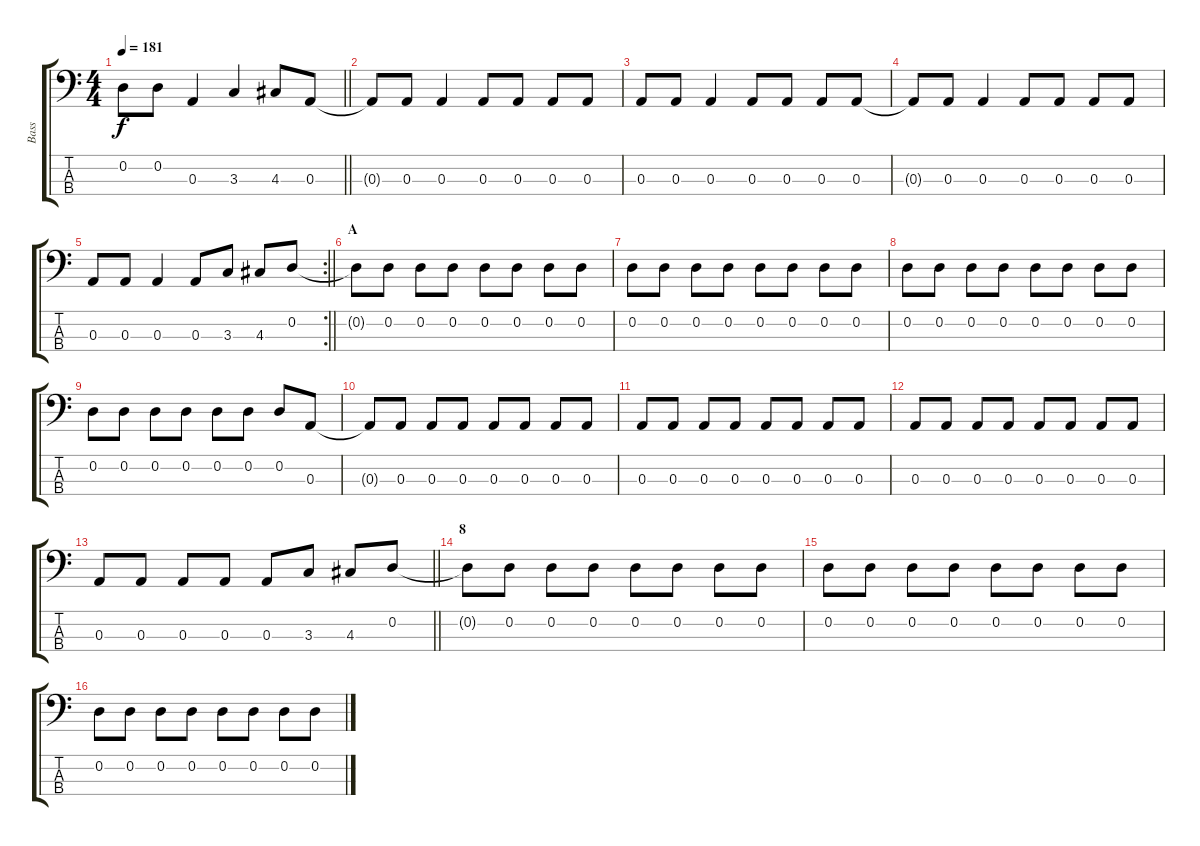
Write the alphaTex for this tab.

\track ("Bass" "Bass") {instrument electricbassfinger}
\staff {score tabs}
\tuning (G2 D2 A1 E1) {hide}
\ts (4 4)
\tempo 181
\clef f4
\barLineRight lightlight
\ks c
0.2{t}.8{dy f} 0.2.8 0.3.4 3.3.4 4.3.8 0.3.8 |
0.3{t}.8 0.3.8 0.3.4 0.3.8 0.3.8 0.3.8 0.3.8 |
0.3.8 0.3.8 0.3.4 0.3.8 0.3.8 0.3.8 0.3.8 |
0.3{t}.8 0.3.8 0.3.4 0.3.8 0.3.8 0.3.8 0.3.8 |
\rc 2
\barLineRight lightlight
0.3.8 0.3.8 0.3.4 0.3.8 3.3.8 4.3.8 0.2.8 |
\section ("" "A")
0.2{t}.8 0.2.8 0.2.8 0.2.8 0.2.8 0.2.8 0.2.8 0.2.8 |
0.2.8 0.2.8 0.2.8 0.2.8 0.2.8 0.2.8 0.2.8 0.2.8 |
0.2.8 0.2.8 0.2.8 0.2.8 0.2.8 0.2.8 0.2.8 0.2.8 |
0.2.8 0.2.8 0.2.8 0.2.8 0.2.8 0.2.8 0.2.8 0.3.8 |
0.3{t}.8 0.3.8 0.3.8 0.3.8 0.3.8 0.3.8 0.3.8 0.3.8 |
0.3.8 0.3.8 0.3.8 0.3.8 0.3.8 0.3.8 0.3.8 0.3.8 |
0.3.8 0.3.8 0.3.8 0.3.8 0.3.8 0.3.8 0.3.8 0.3.8 |
\barLineRight lightlight
0.3.8 0.3.8 0.3.8 0.3.8 0.3.8 3.3.8 4.3.8 0.2.8 |
\section ("" "8")
0.2{t}.8 0.2.8 0.2.8 0.2.8 0.2.8 0.2.8 0.2.8 0.2.8 |
0.2.8 0.2.8 0.2.8 0.2.8 0.2.8 0.2.8 0.2.8 0.2.8 |
0.2.8 0.2.8 0.2.8 0.2.8 0.2.8 0.2.8 0.2.8 0.2.8
